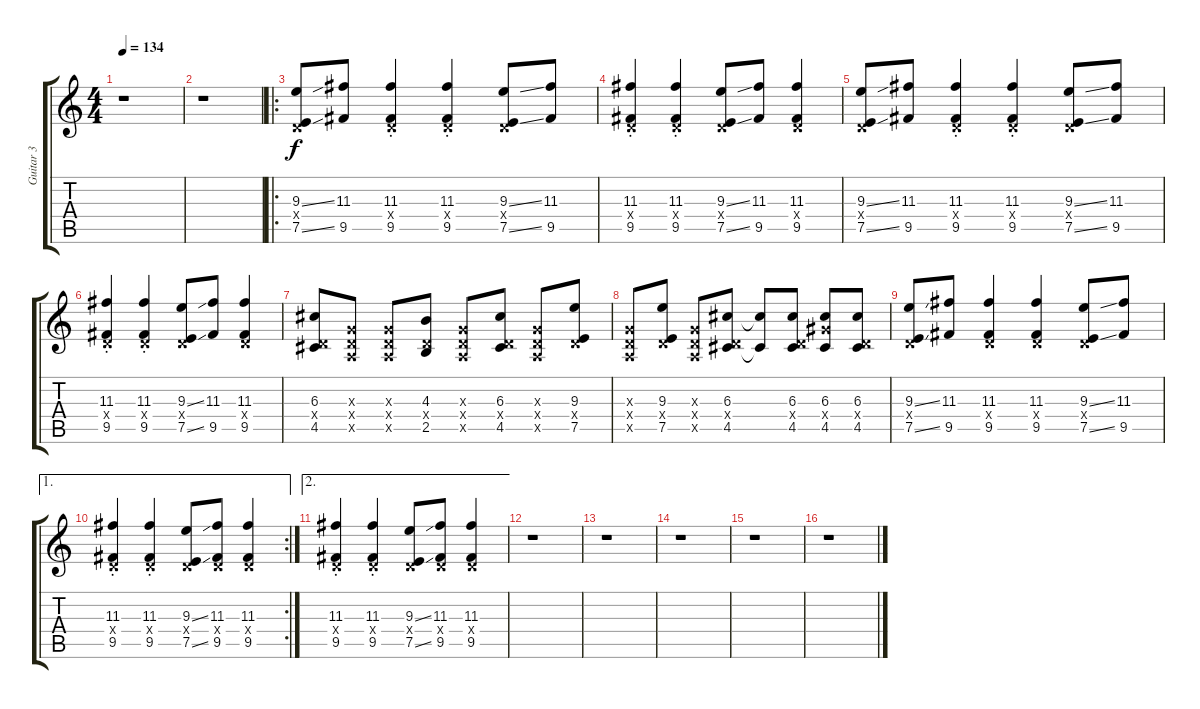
\track ("Guitar 3" "Guitar 3") {instrument distortionguitar}
\staff {score tabs}
\tuning (E4 B3 G3 D3 A2 E2) {hide}
\ts (4 4)
\tempo 134
\clef g2
\ks c
r.1{dy f instrument distortionguitar} |
r.1 |
\ro
(9.3{ss} 0.4{x} 7.5{ss}).8 (11.3 9.5).8 (11.3{st} 0.4{x} 9.5{st}).4 (11.3{st} 0.4{x} 9.5{st}).4 (9.3{ss} 0.4{x} 7.5{ss}).8 (11.3 9.5).8 |
(11.3{st} 0.4{x} 9.5{st}).4 (11.3{st} 0.4{x} 9.5{st}).4 (9.3{ss} 0.4{x} 7.5{ss}).8 (11.3 9.5).8 (11.3 0.4{x} 9.5).4 |
(9.3{ss} 0.4{x} 7.5{ss}).8 (11.3 9.5).8 (11.3{st} 0.4{x} 9.5{st}).4 (11.3{st} 0.4{x} 9.5{st}).4 (9.3{ss} 0.4{x} 7.5{ss}).8 (11.3 9.5).8 |
(11.3{st} 0.4{x} 9.5{st}).4 (11.3{st} 0.4{x} 9.5{st}).4 (9.3{ss} 0.4{x} 7.5{ss}).8 (11.3 9.5).8 (11.3 0.4{x} 9.5).4 |
(6.3 0.4{x} 4.5).8 (0.3{x} 0.4{x} 0.5{x}).8 (0.3{x} 0.4{x} 0.5{x}).8 (4.3 0.4{x} 2.5).8 (0.3{x} 0.4{x} 0.5{x}).8 (6.3 0.4{x} 4.5).8 (0.3{x} 0.4{x} 0.5{x}).8 (9.3 0.4{x} 7.5).8 |
(0.3{x} 0.4{x} 0.5{x}).8 (9.3 0.4{x} 7.5).8 (0.3{x} 0.4{x} 0.5{x}).8 (6.3 0.4{x} 4.5).8 (6.3{t} 4.5{t}).8 (6.3 0.4{x} 4.5).8 (6.3 6.4{x} 4.5).8 (6.3 0.4{x} 4.5).8 |
(9.3{ss} 0.4{x} 7.5{ss}).8 (11.3 9.5).8 (11.3 0.4{x} 9.5).4 (11.3 0.4{x} 9.5).4 (9.3{ss} 0.4{x} 7.5{ss}).8 (11.3 9.5).8 |
\ae 1
\rc 2
(11.3{st} 0.4{x} 9.5{st}).4 (11.3{st} 0.4{x} 9.5{st}).4 (9.3{ss} 0.4{x} 7.5{ss}).8 (11.3 0.4{x} 9.5).8 (11.3 0.4{x} 9.5).4 |
\ae 2
(11.3{st} 0.4{x} 9.5{st}).4 (11.3{st} 0.4{x} 9.5{st}).4 (9.3{ss} 0.4{x} 7.5{ss}).8 (11.3 0.4{x} 9.5).8 (11.3 0.4{x} 9.5).4 |
r.1 |
r.1 |
r.1 |
r.1 |
r.1
